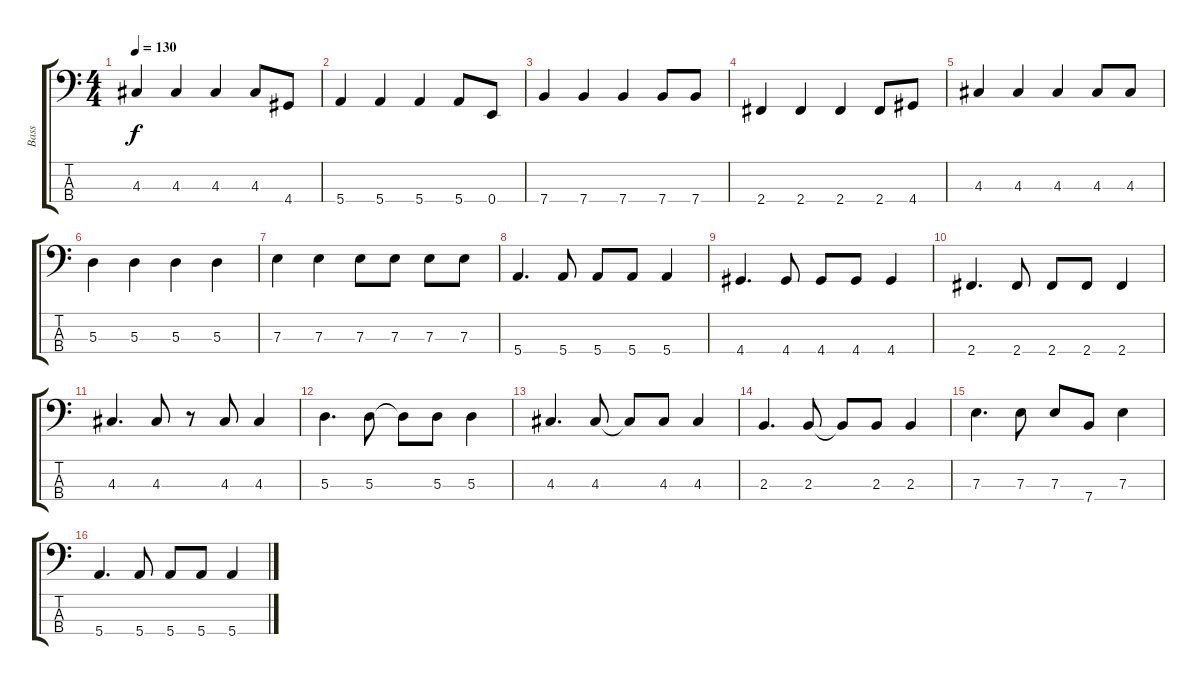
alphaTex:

\track ("Bass" "Bass") {instrument electricbassfinger}
\staff {score tabs}
\tuning (G2 D2 A1 E1) {hide}
\ts (4 4)
\tempo 130
\clef f4
\ks c
4.3.4{dy f} 4.3.4 4.3.4 4.3.8 4.4.8 |
5.4.4 5.4.4 5.4.4 5.4.8 0.4.8 |
7.4.4 7.4.4 7.4.4 7.4.8 7.4.8 |
2.4.4 2.4.4 2.4.4 2.4.8 4.4.8 |
4.3.4 4.3.4 4.3.4 4.3.8 4.3.8 |
5.3.4 5.3.4 5.3.4 5.3.4 |
7.3.4 7.3.4 7.3.8 7.3.8 7.3.8 7.3.8 |
5.4.4{d} 5.4.8 5.4.8 5.4.8 5.4.4 |
4.4.4{d} 4.4.8 4.4.8 4.4.8 4.4.4 |
2.4.4{d} 2.4.8 2.4.8 2.4.8 2.4.4 |
4.3.4{d} 4.3.8 r.8 4.3.8 4.3.4 |
5.3.4{d} 5.3.8 5.3{t}.8 5.3.8 5.3.4 |
4.3.4{d} 4.3.8 4.3{t}.8 4.3.8 4.3.4 |
2.3.4{d} 2.3.8 2.3{t}.8 2.3.8 2.3.4 |
7.3.4{d} 7.3.8 7.3.8 7.4.8 7.3.4 |
5.4.4{d} 5.4.8 5.4.8 5.4.8 5.4.4
